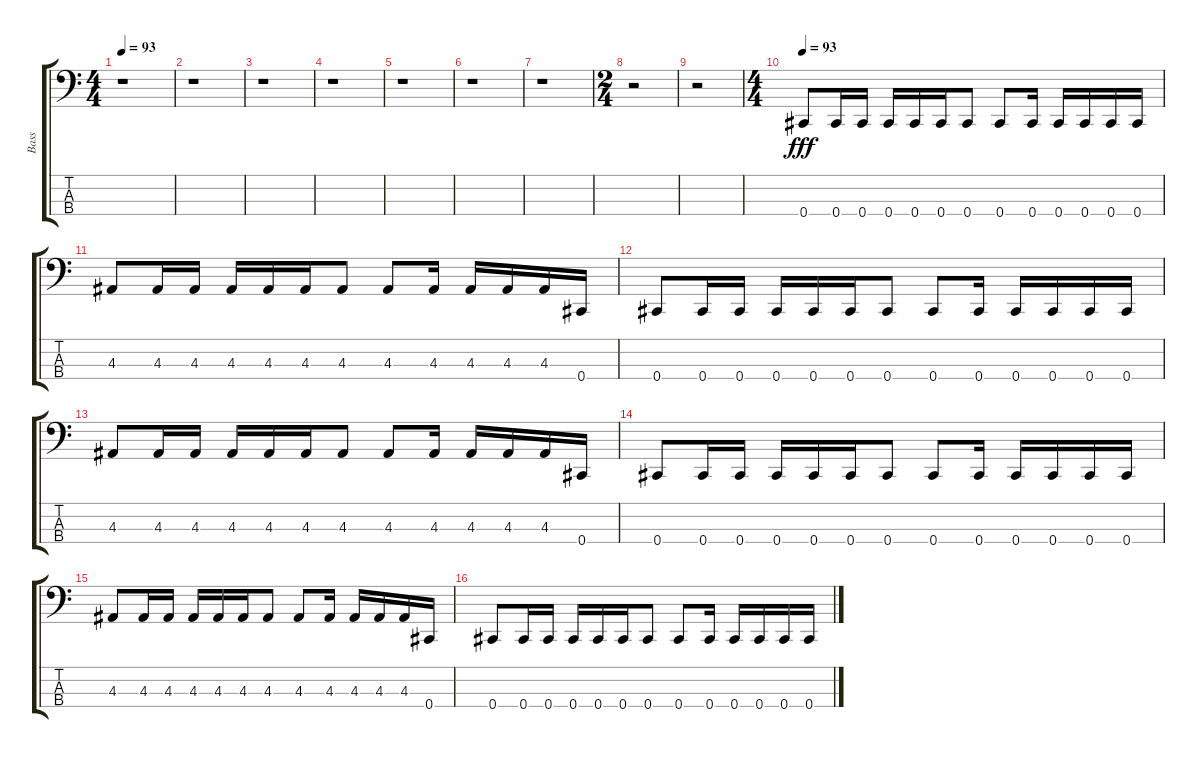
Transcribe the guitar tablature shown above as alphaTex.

\track ("Bass" "Bass") {instrument electricbassfinger}
\staff {score tabs}
\tuning (G2 D2 Gb1 Db1) {hide}
\ts (4 4)
\tempo 93
\clef f4
\ks c
r.1{dy fff instrument electricbassfinger} |
r.1 |
r.1 |
r.1 |
r.1 |
r.1 |
r.1 |
\ts (2 4)
r.2 |
r.2 |
\ts (4 4)
\tempo 93
0.4.8 0.4.16 0.4.16 0.4.16 0.4.16 0.4.16 0.4.8 0.4.8 0.4.16 0.4.16 0.4.16 0.4.16 0.4.16 |
4.3.8 4.3.16 4.3.16 4.3.16 4.3.16 4.3.16 4.3.8 4.3.8 4.3.16 4.3.16 4.3.16 4.3.16 0.4.16 |
0.4.8 0.4.16 0.4.16 0.4.16 0.4.16 0.4.16 0.4.8 0.4.8 0.4.16 0.4.16 0.4.16 0.4.16 0.4.16 |
4.3.8 4.3.16 4.3.16 4.3.16 4.3.16 4.3.16 4.3.8 4.3.8 4.3.16 4.3.16 4.3.16 4.3.16 0.4.16 |
0.4.8 0.4.16 0.4.16 0.4.16 0.4.16 0.4.16 0.4.8 0.4.8 0.4.16 0.4.16 0.4.16 0.4.16 0.4.16 |
4.3.8 4.3.16 4.3.16 4.3.16 4.3.16 4.3.16 4.3.8 4.3.8 4.3.16 4.3.16 4.3.16 4.3.16 0.4.16 |
0.4.8 0.4.16 0.4.16 0.4.16 0.4.16 0.4.16 0.4.8 0.4.8 0.4.16 0.4.16 0.4.16 0.4.16 0.4.16
